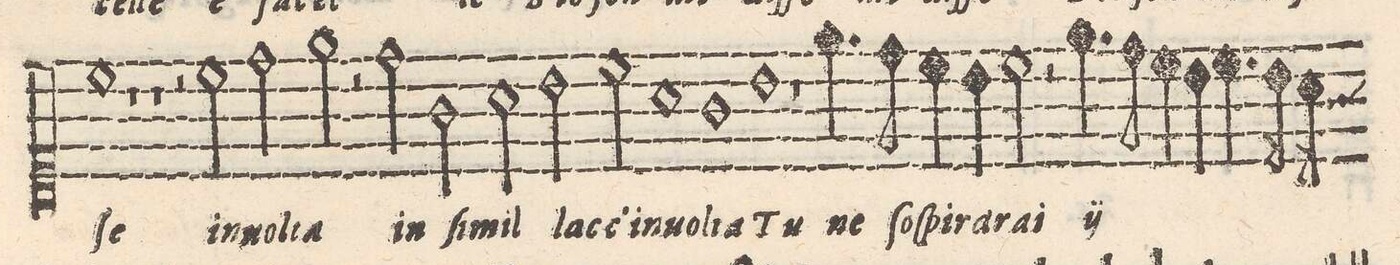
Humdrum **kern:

**kern	**text
*I"CANTO	*
*clefC1	*
*k[]	*
*met(C)	*
*M2/1	*
1cc	-ſe
1r	.
=28-	=28-
1r	.
2r	.
2cc\	in-
=29-	=29-
2dd\	-uol-
2ee\	-ta
2r	.
2dd\	in
=30-	=30-
2g\	ſi-
2a\	-mil
2b\	lacc'
2cc\	in-
=31-	=31-
1a	-uol-
1g	-ta
=32-	=32-
1b	Tu
1r	.
=33-	=33-
4.ee\	ne
8dd\	ſo-
4cc\	-ſpi-
4b\	-ra-
2cc\	-rai
2r	.
=34-	=34-
4.ee\	ne
8dd\	ſo-
4cc\	-ſpi-
4b\	-ra-
4.cc\	-rai
16b\	.
16a\	.
*-	*-
